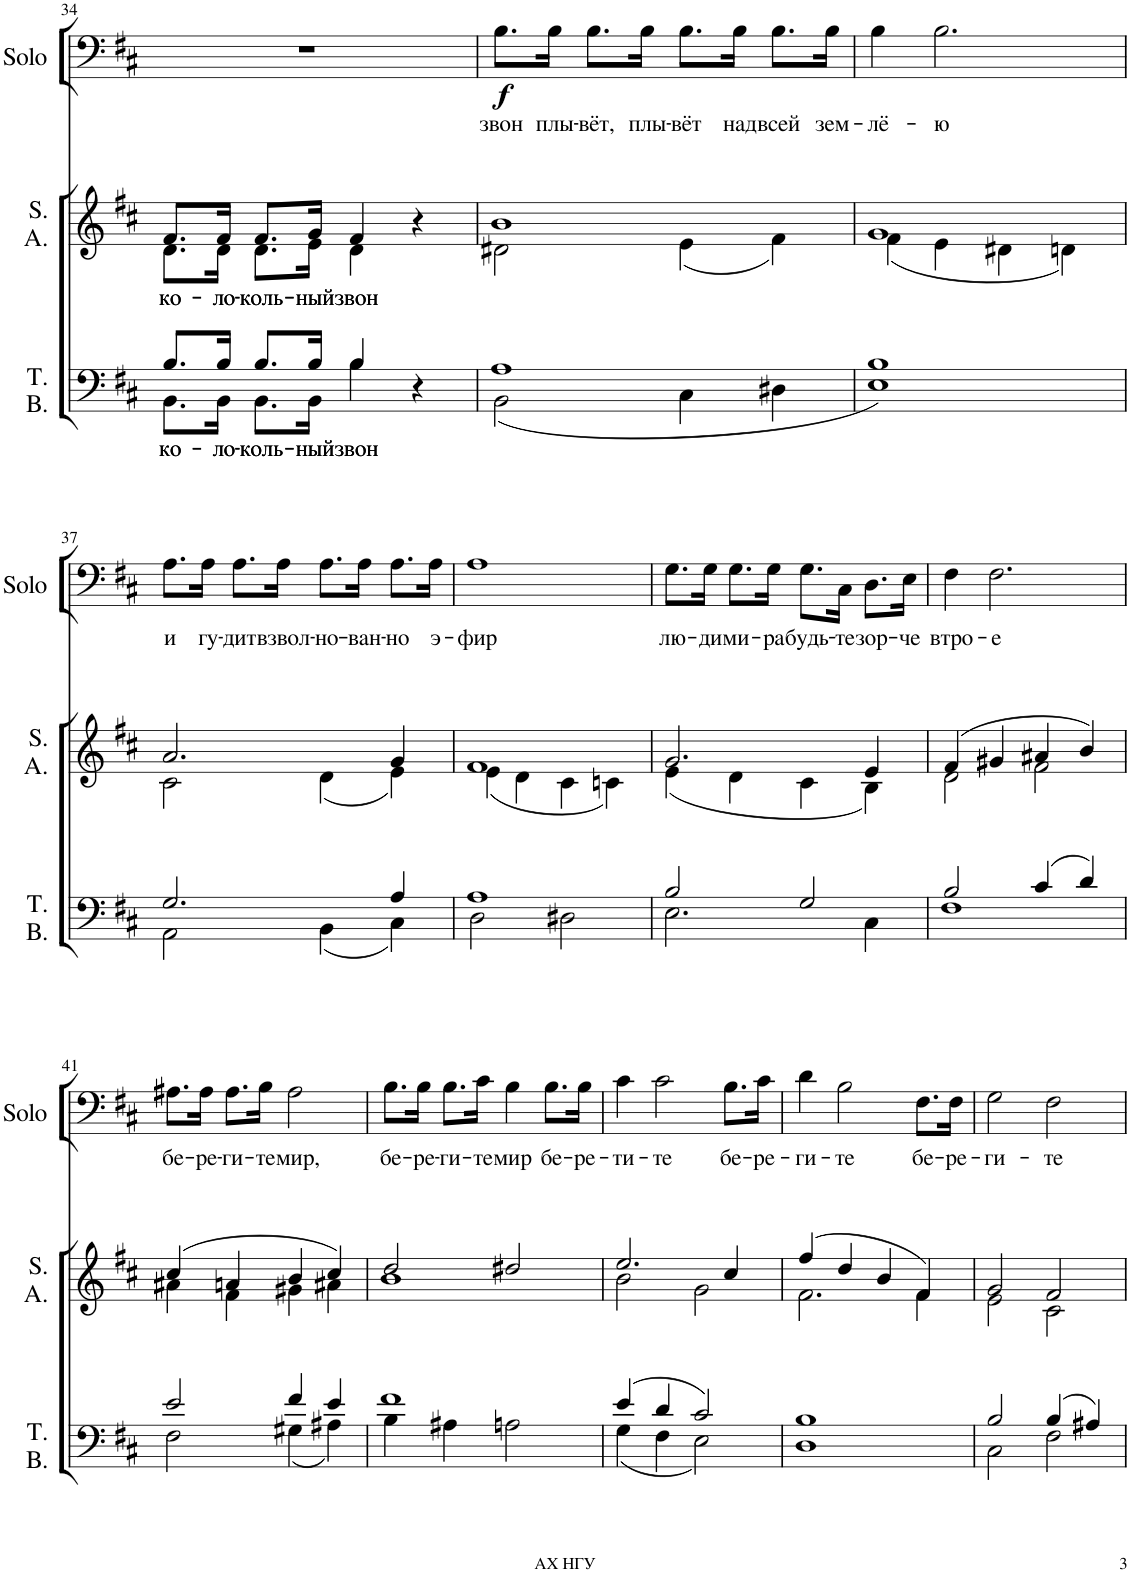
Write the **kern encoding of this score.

**kern	**text	**kern	**text	**kern	**text	**dynam
*part3	*part3	*part2	*part2	*part1	*part1	*part1
*staff3	*staff3	*staff2	*staff2	*staff1	*staff1	*staff1
*I"Tenor Bass	*	*I"Soprano Alto	*	*I"Solo Bass	*	*
*I'T. B.	*	*I'S. A.	*	*I'Solo	*	*
!!LO:PB:g=z
*clefF4	*	*clefG2	*	*clefF4	*	*
*k[f#c#]	*	*k[f#c#]	*	*k[f#c#]	*	*
*M4/4	*	*M4/4	*	*M4/4	*	*
=34	=34	=34	=34	=34	=34	=34
!	!LO:LY:b	!	!	!	!	!
*^	*	*	*	*	*	*
!	!	!LO:LY:b	!	!LO:LY:b	!	!	!
*	*	*	*^	*	*	*	*
!	!	!	!	!	!LO:LY:b	!	!	!
8.B/L	8.BB\L	ко-	8.f#/L	8.d\L	ко-	1r	.	.
!	!	!LO:LY:b	!	!	!	!	!	!
!	!	!LO:LY:b	!	!	!LO:LY:b	!	!	!
!	!	!	!	!	!LO:LY:b	!	!	!
16B/Jk	16BB\Jk	-ло-	16f#/Jk	16d\Jk	-ло-	.	.	.
!	!	!LO:LY:b	!	!	!	!	!	!
!	!	!LO:LY:b	!	!	!LO:LY:b	!	!	!
!	!	!	!	!	!LO:LY:b	!	!	!
8.B/L	8.BB\L	-коль-	8.f#/L	8.d\L	-коль-	.	.	.
!	!	!LO:LY:b	!	!	!	!	!	!
!	!	!LO:LY:b	!	!	!LO:LY:b	!	!	!
!	!	!	!	!	!LO:LY:b	!	!	!
16B/Jk	16BB\Jk	-ный	16g/Jk	16e\Jk	-ный	.	.	.
!	!	!LO:LY:b	!	!	!	!	!	!
!	!	!LO:LY:b	!	!	!LO:LY:b	!	!	!
!	!	!	!	!	!LO:LY:b	!	!	!
4B/	4B\	звон	4f#/	4d\	звон	.	.	.
4r	4ryy	.	4r	4ryy	.	.	.	.
=35	=35	=35	=35	=35	=35	=35	=35	=35
!	!	!	!	!	!	!	!LO:LY:b	!LO:DY:b
1A	(2BB\	.	1b	2d#X\	.	8.B\L	звон	f
!	!	!	!	!	!	!	!LO:LY:b	!
.	.	.	.	.	.	16B\Jk	плы-	.
!	!	!	!	!	!	!	!LO:LY:b	!
.	.	.	.	.	.	8.B\L	-вёт,	.
!	!	!	!	!	!	!	!LO:LY:b	!
.	.	.	.	.	.	16B\Jk	плы-	.
!	!	!	!	!	!	!	!LO:LY:b	!
.	4C#\	.	.	(4e\	.	8.B\L	-вёт	.
!	!	!	!	!	!	!	!LO:LY:b	!
.	.	.	.	.	.	16B\Jk	над	.
!	!	!	!	!	!	!	!LO:LY:b	!
.	4D#X\	.	.	4f#\)	.	8.B\L	всей	.
!	!	!	!	!	!	!	!LO:LY:b	!
.	.	.	.	.	.	16B\Jk	зем-	.
=36	=36	=36	=36	=36	=36	=36	=36	=36
!	!	!	!	!	!	!	!LO:LY:b	!
1B	1E)	.	1g	(4f#\	.	4B\	-лё-	.
!	!	!	!	!	!	!	!LO:LY:b	!
.	.	.	.	4e\	.	2.B\	-ю	.
.	.	.	.	4d#X\	.	.	.	.
.	.	.	.	4dn\)	.	.	.	.
!!LO:LB:g=z
=37	=37	=37	=37	=37	=37	=37	=37	=37
!	!	!	!	!	!	!	!LO:LY:b	!
2.G/	2AA\	.	2.a/	2c#\	.	8.A\L	и	.
!	!	!	!	!	!	!	!LO:LY:b	!
.	.	.	.	.	.	16A\Jk	гу-	.
!	!	!	!	!	!	!	!LO:LY:b	!
.	.	.	.	.	.	8.A\L	-дит	.
!	!	!	!	!	!	!	!LO:LY:b	!
.	.	.	.	.	.	16A\Jk	взвол-	.
!	!	!	!	!	!	!	!LO:LY:b	!
.	(4BB\	.	.	(4d\	.	8.A\L	-но-	.
!	!	!	!	!	!	!	!LO:LY:b	!
.	.	.	.	.	.	16A\Jk	-ван-	.
!	!	!	!	!	!	!	!LO:LY:b	!
4A/	4C#\)	.	4g/	4e\)	.	8.A\L	-но	.
!	!	!	!	!	!	!	!LO:LY:b	!
.	.	.	.	.	.	16A\Jk	э-	.
=38	=38	=38	=38	=38	=38	=38	=38	=38
!	!	!	!	!	!	!	!LO:LY:b	!
1A	2D\	.	1f#	(4e\	.	1A	-фир	.
.	.	.	.	4d\	.	.	.	.
.	2D#X\	.	.	4c#\	.	.	.	.
.	.	.	.	4cn\)	.	.	.	.
=39	=39	=39	=39	=39	=39	=39	=39	=39
!	!	!	!	!	!	!	!LO:LY:b	!
2B/	2.E\	.	2.g/	(4e\	.	8.G\L	лю-	.
!	!	!	!	!	!	!	!LO:LY:b	!
.	.	.	.	.	.	16G\Jk	-ди	.
!	!	!	!	!	!	!	!LO:LY:b	!
.	.	.	.	4d\	.	8.G\L	ми-	.
!	!	!	!	!	!	!	!LO:LY:b	!
.	.	.	.	.	.	16G\Jk	-ра	.
!	!	!	!	!	!	!	!LO:LY:b	!
2G/	.	.	.	4c#\	.	8.G\L	будь-	.
!	!	!	!	!	!	!	!LO:LY:b	!
.	.	.	.	.	.	16C#\Jk	-те	.
!	!	!	!	!	!	!	!LO:LY:b	!
.	4C#\	.	4e/	4B\)	.	8.D\L	зор-	.
!	!	!	!	!	!	!	!LO:LY:b	!
.	.	.	.	.	.	16E\Jk	-че	.
=40	=40	=40	=40	=40	=40	=40	=40	=40
!	!	!	!	!	!	!	!LO:LY:b	!
2B/	1F#	.	(4f#/	2d\	.	4F#\	втро-	.
!	!	!	!	!	!	!	!LO:LY:b	!
.	.	.	4g#X/	.	.	2.F#\	-е	.
(4c#/	.	.	4a#X/	2f#\	.	.	.	.
4d/)	.	.	4b/)	.	.	.	.	.
!!LO:LB:g=z
=41	=41	=41	=41	=41	=41	=41	=41	=41
!	!	!	!	!	!	!	!LO:LY:b	!
2e/	2F#\	.	(4cc#/	4a#X\	.	8.A#X\L	бе-	.
!	!	!	!	!	!	!	!LO:LY:b	!
.	.	.	.	.	.	16A#\Jk	-ре-	.
!	!	!	!	!	!	!	!LO:LY:b	!
.	.	.	4an/	4f#\	.	8.A#\L	-ги-	.
!	!	!	!	!	!	!	!LO:LY:b	!
.	.	.	.	.	.	16B\Jk	-те	.
!	!	!	!	!	!	!	!LO:LY:b	!
4f#/	(4G#X\	.	4b/	4g#X\	.	2A#\	мир,	.
4e/	4A#X\)	.	4cc#/)	4a#X\	.	.	.	.
=42	=42	=42	=42	=42	=42	=42	=42	=42
!	!	!	!	!	!	!	!LO:LY:b	!
1f#	4B\	.	2dd/	1b	.	8.B\L	бе-	.
!	!	!	!	!	!	!	!LO:LY:b	!
.	.	.	.	.	.	16B\Jk	-ре-	.
!	!	!	!	!	!	!	!LO:LY:b	!
.	4A#X\	.	.	.	.	8.B\L	-ги-	.
!	!	!	!	!	!	!	!LO:LY:b	!
.	.	.	.	.	.	16c#\Jk	-те	.
!	!	!	!	!	!	!	!LO:LY:b	!
.	2An\	.	2dd#X/	.	.	4B\	мир	.
!	!	!	!	!	!	!	!LO:LY:b	!
.	.	.	.	.	.	8.B\L	бе-	.
!	!	!	!	!	!	!	!LO:LY:b	!
.	.	.	.	.	.	16B\Jk	-ре-	.
=43	=43	=43	=43	=43	=43	=43	=43	=43
!	!	!	!	!	!	!	!LO:LY:b	!
(4e/	(4G\	.	2.ee/	2b\	.	4c#\	-ти-	.
!	!	!	!	!	!	!	!LO:LY:b	!
4d/	4F#\	.	.	.	.	2c#\	-те	.
2c#/)	2E\)	.	.	2g\	.	.	.	.
!	!	!	!	!	!	!	!LO:LY:b	!
.	.	.	4cc#/	.	.	8.B\L	бе-	.
!	!	!	!	!	!	!	!LO:LY:b	!
.	.	.	.	.	.	16c#\Jk	-ре-	.
=44	=44	=44	=44	=44	=44	=44	=44	=44
!	!	!	!	!	!	!	!LO:LY:b	!
1B	1D	.	(4ff#/	2.f#\	.	4d\	-ги-	.
!	!	!	!	!	!	!	!LO:LY:b	!
.	.	.	4dd/	.	.	2B\	-те	.
.	.	.	4b/	.	.	.	.	.
!	!	!	!	!	!	!	!LO:LY:b	!
.	.	.	4f#/)	4f#\	.	8.F#\L	бе-	.
!	!	!	!	!	!	!	!LO:LY:b	!
.	.	.	.	.	.	16F#\Jk	-ре-	.
=45	=45	=45	=45	=45	=45	=45	=45	=45
!	!	!	!	!	!	!	!LO:LY:b	!
2B/	2C#\	.	2g/	2e\	.	2G\	-ги-	.
!	!	!	!	!	!	!	!LO:LY:b	!
(4B/	2F#\	.	2f#/	2c#\	.	2F#\	-те	.
4A#X/)	.	.	.	.	.	.	.	.
*v	*v	*	*	*	*	*	*	*
*	*	*v	*v	*	*	*	*
=	=	=	=	=	=	=
*-	*-	*-	*-	*-	*-	*-
